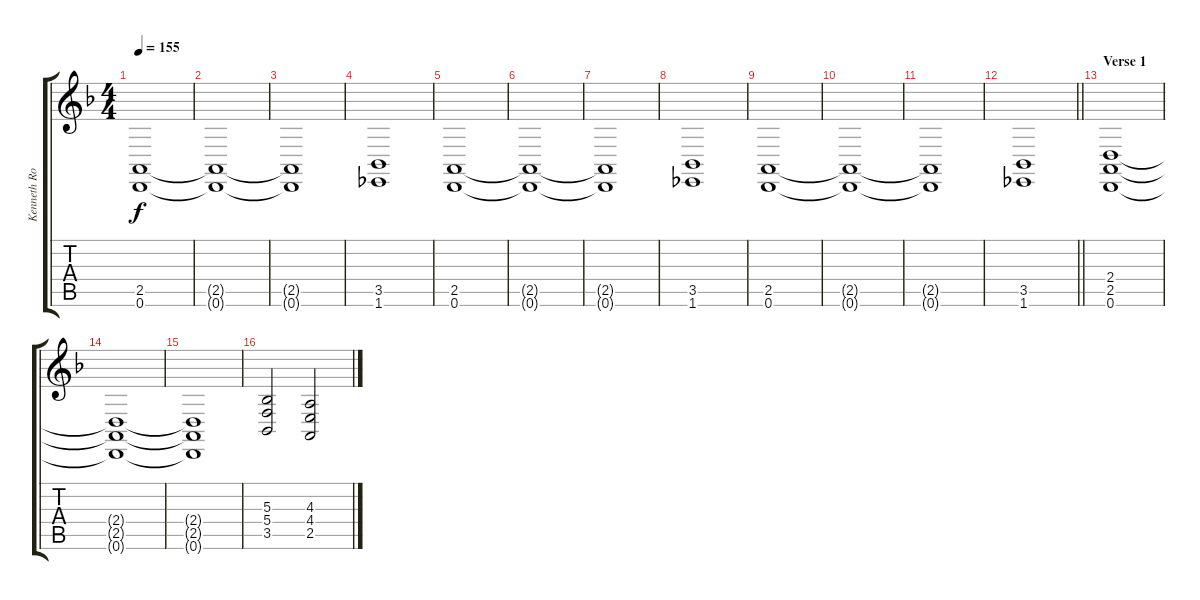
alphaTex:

\track ("Kenneth Roos" "Kenneth Ro") {instrument pad2warm}
\staff {score tabs}
\tuning (D4 A3 F3 C3 G2 D2) {hide}
\ts (4 4)
\tempo 155
\clef g2
\ks dminor
(2.5 0.6).1{dy f} |
(2.5{t} 0.6{t}).1 |
(2.5{t} 0.6{t}).1 |
(3.5 1.6).1 |
(2.5 0.6).1 |
(2.5{t} 0.6{t}).1 |
(2.5{t} 0.6{t}).1 |
(3.5 1.6).1 |
(2.5 0.6).1 |
(2.5{t} 0.6{t}).1 |
(2.5{t} 0.6{t}).1 |
\barLineRight lightlight
(3.5 1.6).1 |
\section ("" "Verse 1")
(2.4 2.5 0.6).1 |
(2.4{t} 2.5{t} 0.6{t}).1 |
(2.4{t} 2.5{t} 0.6{t}).1 |
(5.3 5.4 3.5).2 (4.3 4.4 2.5).2
